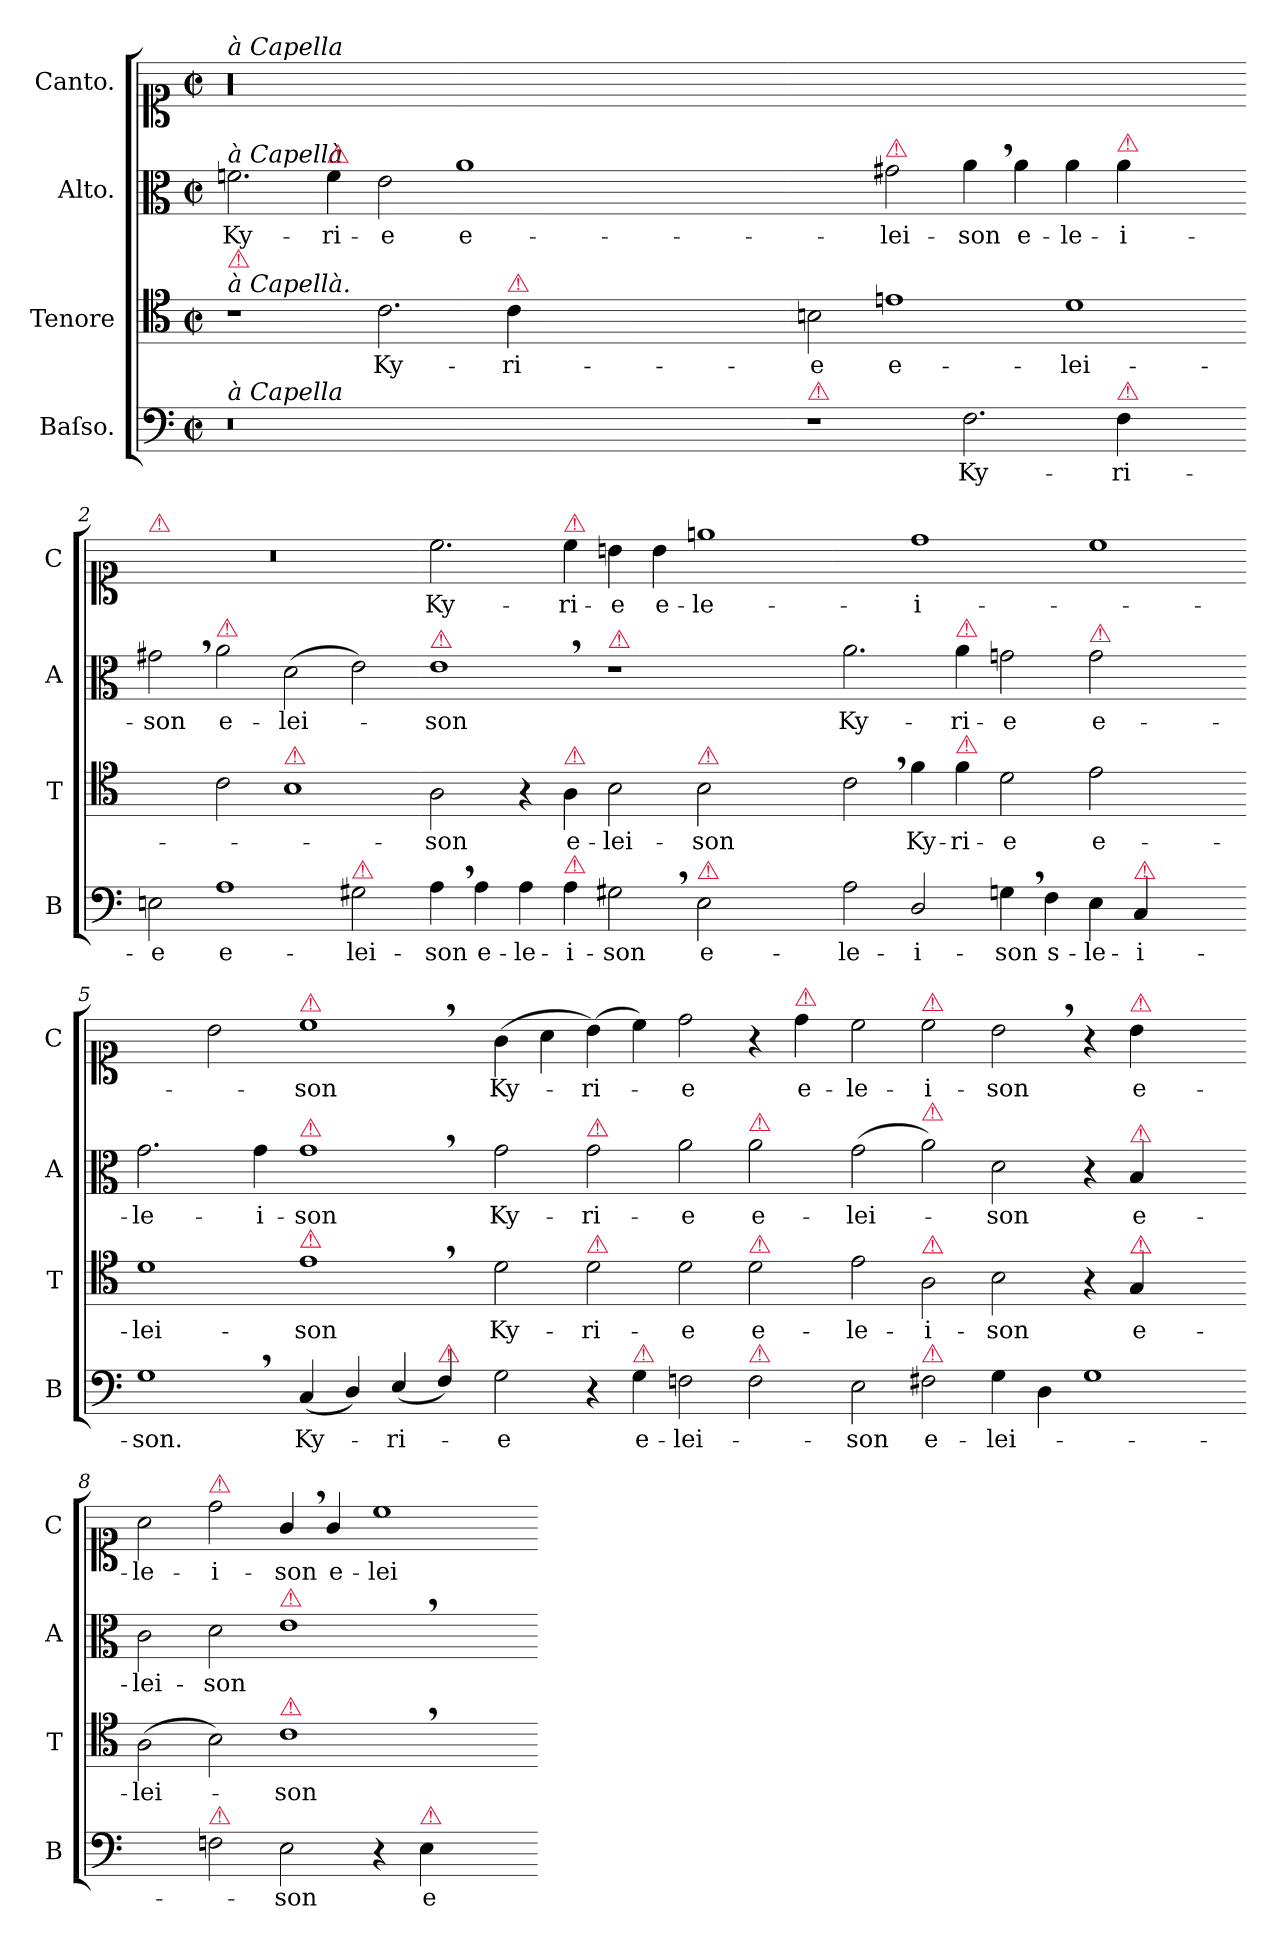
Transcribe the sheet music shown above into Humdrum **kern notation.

**kern	**text	**kern	**text	**kern	**text	**kern	**text
*part4	*part4	*part3	*part3	*part2	*part2	*part1	*part1
*staff4	*staff4	*staff3	*staff3	*staff2	*staff2	*staff1	*staff1
*I"Baſso.	*	*I"Tenore	*	*I"Alto.	*	*I"Canto.	*
*I'B	*	*I'T	*	*I'A	*	*I'C	*
*clefF4	*	*clefC4	*	*clefC3	*	*clefC1	*
*k[]	*	*k[]	*	*k[]	*	*k[]	*
*a:	*	*a:	*	*a:	*	*a:	*
*M2/1	*	*M2/1	*	*M2/1	*	*M2/1	*
*met(c|)	*	*met(c|)	*	*met(c|)	*	*met(c|)	*
=	=	=	=	=	=	=	=
!	!	!	!	!	!	!LO:TX:a:i:t=à Capella	!
!	!	!	!	!LO:TX:a:i:t=à Capellà	!	!	!
!	!	!LO:TX:a:i:t=à Capellà.	!	!	!	!	!
!	!	!LO:TX:a:color=crimson:t=⚠	!	!	!	!	!
!LO:TX:a:i:t=à Capella	!	!	!	!	!	!	!
0r	.	1r	.	2.fn\	Ky-	00r	.
!	!	!	!	!LO:TX:a:color=crimson:t=⚠	!	!	!
.	.	.	.	4f\	-ri-	.	.
.	.	2.c\	Ky-	2e\	-e	.	.
.	.	.	.	1a\	e-	.	.
!	!	!LO:TX:a:color=crimson:t=⚠	!	!	!	!	!
.	.	4c\	-ri-	.	.	.	.
0ryy	.	0ryy	.	.	.	.	.
.	.	.	.	1.ryy	.	.	.
=1-	=1-	=1-	=1-	=1-	=1-	=1-	=1-
!LO:TX:a:color=crimson:t=⚠	!	!	!	!	!	!	!
1r	.	2Bn\	-e	2ryy	.	0ryy	.
!	!	!	!	!LO:TX:a:color=crimson:t=⚠	!	!	!
.	.	1en	e-	2g#X\	-lei-	.	.
2.F\	Ky-	.	.	4a,<\	-son	.	.
.	.	.	.	4a\	e-	.	.
.	.	1d\	-lei-	4a\	-le-	.	.
!	!	!	!	!LO:TX:a:color=crimson:t=⚠	!	!	!
!LO:TX:a:color=crimson:t=⚠	!	!	!	!	!	!	!
4F\	-ri-	.	.	4a\	-i-	.	.
2ryy	.	.	.	2ryy	.	2ryy	.
=2-	=2-	=2-	=2-	=2-	=2-	=2-	=2-
!	!	!	!	!	!	!LO:TX:a:color=crimson:t=⚠	!
2En\	-e	2ryy	.	2g#X,<\	-son	0r	.
!	!	!	!	!LO:TX:a:color=crimson:t=⚠	!	!	!
1A	e-	2c\	.	2a\	e-	.	.
!	!	!LO:TX:a:color=crimson:t=⚠	!	!	!	!	!
.	.	1B	.	(>2d\	-lei-	.	.
!LO:TX:a:color=crimson:t=⚠	!	!	!	!	!	!	!
2G#X\	-lei-	.	.	2e\)	.	.	.
=3-	=3-	=3-	=3-	=3-	=3-	=3-	=3-
!	!	!	!	!LO:TX:a:color=crimson:t=⚠	!	!	!
4A,<\	-son	2A\	-son	1e,<	-son	2.cc\	Ky-
4A\	e-	.	.	.	.	.	.
4A\	-le-	4r	.	.	.	.	.
!	!	!	!	!	!	!LO:TX:a:color=crimson:t=⚠	!
!	!	!LO:TX:a:color=crimson:t=⚠	!	!	!	!	!
!LO:TX:a:color=crimson:t=⚠	!	!	!	!	!	!	!
4A\	-i-	4A\	e-	.	.	4cc\	-ri-
!	!	!	!	!LO:TX:a:color=crimson:t=⚠	!	!	!
2G#X,<\	-son	2B\	-lei-	1r	.	4bn\	-e
.	.	.	.	.	.	4b\	e-
!	!	!LO:TX:a:color=crimson:t=⚠	!	!	!	!	!
!LO:TX:a:color=crimson:t=⚠	!	!	!	!	!	!	!
!	!LO:LY:i	!	!	!	!	!	!
2E\	e-	2B\	-son	.	.	1een\	-le-
2ryy	.	2ryy	.	2ryy	.	.	.
=4-	=4-	=4-	=4-	=4-	=4-	=4-	=4-
!	!LO:LY:i	!	!	!	!	!	!
2A\	-le-	2c,<\	.	2.a\	Ky-	2ryy	.
!	!LO:LY:i	!	!	!	!	!	!
2D/	-i-	4f\	Ky-	.	.	1dd	-i-
!	!	!	!	!LO:TX:a:color=crimson:t=⚠	!	!	!
!	!	!LO:TX:a:color=crimson:t=⚠	!	!	!	!	!
.	.	4f\	-ri-	4a\	-ri-	.	.
!	!LO:LY:i	!	!	!	!	!	!
4Gn,<\	-son	2d\	-e	2gn\	-e	.	.
4F\	s-	.	.	.	.	.	.
!	!	!	!	!LO:TX:a:color=crimson:t=⚠	!	!	!
4E\	-le-	2e\	e-	2g\	e-	1cc\	.
!LO:TX:a:color=crimson:t=⚠	!	!	!	!	!	!	!
4C/	-i-	.	.	.	.	.	.
2ryy	.	2ryy	.	2ryy	.	.	.
=5-	=5-	=5-	=5-	=5-	=5-	=5-	=5-
1G,<	-son.	1d	-lei-	2.g\	-le-	2ryy	.
.	.	.	.	.	.	2b\	.
.	.	.	.	4g\	-i-	.	.
!	!	!	!	!	!	!LO:TX:a:color=crimson:t=⚠	!
!	!	!	!	!LO:TX:a:color=crimson:t=⚠	!	!	!
!	!	!LO:TX:a:color=crimson:t=⚠	!	!	!	!	!
(<4C/	Ky-	1e,<	-son	1g,<	-son	1cc,<	-son
4D/)	.	.	.	.	.	.	.
(<4E/	-ri-	.	.	.	.	.	.
!LO:TX:a:color=crimson:t=⚠	!	!	!	!	!	!	!
4F/)	.	.	.	.	.	.	.
=6-	=6-	=6-	=6-	=6-	=6-	=6-	=6-
!	!	!	!LO:LY:i	!	!	!	!
2G\	-e	2d\	Ky-	2g\	Ky-	(>4g\	Ky-
.	.	.	.	.	.	4a\	.
!	!	!	!	!LO:TX:a:color=crimson:t=⚠	!	!	!
!	!	!LO:TX:a:color=crimson:t=⚠	!	!	!	!	!
!	!	!	!LO:LY:i	!	!	!	!
4r	.	2d\	-ri-	2g\	-ri-	(>4b\)	-ri-
!LO:TX:a:color=crimson:t=⚠	!	!	!	!	!	!	!
4G\	e-	.	.	.	.	4cc\)	.
!	!	!	!LO:LY:i	!	!	!	!
2Fn\	-lei-	2d\	-e	2a\	-e	2dd\	-e
!	!	!	!	!LO:TX:a:color=crimson:t=⚠	!	!	!
!	!	!LO:TX:a:color=crimson:t=⚠	!	!	!	!	!
!LO:TX:a:color=crimson:t=⚠	!	!	!	!	!	!	!
!	!	!	!LO:LY:i	!	!	!	!
2F\	.	2d\	e-	2a\	e-	4r	.
!	!	!	!	!	!	!LO:TX:a:color=crimson:t=⚠	!
.	.	.	.	.	.	4dd\	e-
=7-	=7-	=7-	=7-	=7-	=7-	=7-	=7-
!	!	!	!LO:LY:i	!	!	!	!
2E\	-son	2e\	-le-	(>2g\	-lei-	2cc\	-le-
!	!	!	!	!	!	!LO:TX:a:color=crimson:t=⚠	!
!	!	!	!	!LO:TX:a:color=crimson:t=⚠	!	!	!
!	!	!LO:TX:a:color=crimson:t=⚠	!	!	!	!	!
!LO:TX:a:color=crimson:t=⚠	!	!	!	!	!	!	!
!	!	!	!LO:LY:i	!	!	!	!
2F#X\	e-	2A\	-i-	2a\)	.	2cc\	-i-
!	!	!	!LO:LY:i	!	!	!	!
4G\	-lei-	2B\	-son	2d\	-son	2b,<\	-son
4D\	.	.	.	.	.	.	.
1G\	.	4r	.	4r	.	4r	.
!	!	!	!	!	!	!LO:TX:a:color=crimson:t=⚠	!
!	!	!	!	!LO:TX:a:color=crimson:t=⚠	!	!	!
!	!	!LO:TX:a:color=crimson:t=⚠	!	!	!	!	!
.	.	4G/	e-	4B/	e-	4b\	e-
.	.	2ryy	.	2ryy	.	2ryy	.
=8-	=8-	=8-	=8-	=8-	=8-	=8-	=8-
2ryy	.	(>2A\	-lei-	2c\	-lei-	2a\	-le-
!	!	!	!	!	!	!LO:TX:a:color=crimson:t=⚠	!
!LO:TX:a:color=crimson:t=⚠	!	!	!	!	!	!	!
2Fn\	.	2B\)	.	2d\	-son	2dd\	-i-
!	!	!	!	!LO:TX:a:color=crimson:t=⚠	!	!	!
!	!	!LO:TX:a:color=crimson:t=⚠	!	!	!	!	!
2E\	-son	1c,<	-son	1e,<	.	4g,</	-son
.	.	.	.	.	.	4g/	e-
4r	.	.	.	.	.	1cc\	-lei-
!LO:TX:a:color=crimson:t=⚠	!	!	!	!	!	!	!
4E\	e-	.	.	.	.	.	.
2ryy	.	2ryy	.	2ryy	.	.	.
=-	=-	=-	=-	=-	=-	=-	=-
*-	*-	*-	*-	*-	*-	*-	*-
